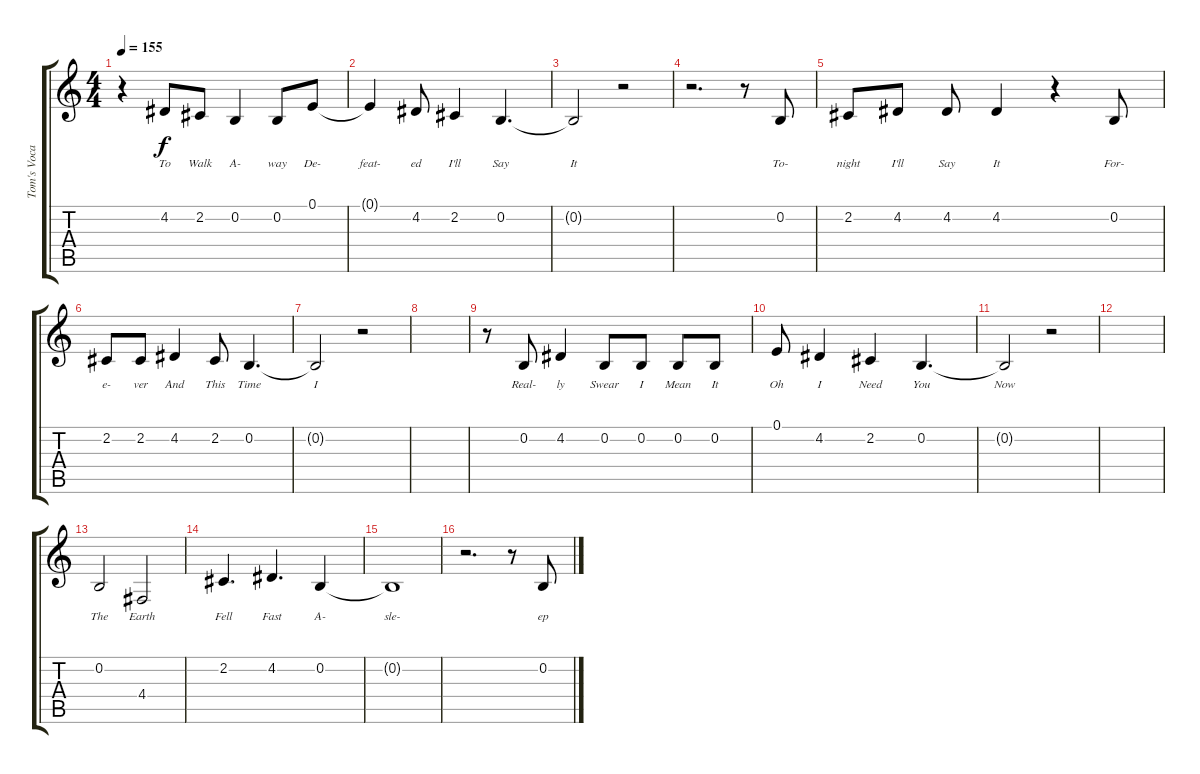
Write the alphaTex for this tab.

\track ("Tom's Vocals" "Tom's Voca") {instrument clarinet}
\staff {score tabs}
\tuning (E4 B3 G3 D3 A2 E2) {hide}
\ts (4 4)
\tempo 155
\clef g2
\ks c
r.4{dy f} 4.2.8{lyrics (0 "To") lyrics (1 "") lyrics (2 "") lyrics (3 "") lyrics (4 "")} 2.2.8{lyrics (0 "Walk") lyrics (1 "") lyrics (2 "") lyrics (3 "") lyrics (4 "")} 0.2.4{lyrics (0 "A-") lyrics (1 "") lyrics (2 "") lyrics (3 "") lyrics (4 "")} 0.2.8{lyrics (0 "way") lyrics (1 "") lyrics (2 "") lyrics (3 "") lyrics (4 "")} 0.1.8{lyrics (0 "De-") lyrics (1 "") lyrics (2 "") lyrics (3 "") lyrics (4 "")} |
0.1{t}.4{lyrics (0 "feat-") lyrics (1 "") lyrics (2 "") lyrics (3 "") lyrics (4 "")} 4.2.8{lyrics (0 "ed") lyrics (1 "") lyrics (2 "") lyrics (3 "") lyrics (4 "")} 2.2.4{lyrics (0 "I'll") lyrics (1 "") lyrics (2 "") lyrics (3 "") lyrics (4 "")} 0.2.4{d lyrics (0 "Say") lyrics (1 "") lyrics (2 "") lyrics (3 "") lyrics (4 "")} |
0.2{t}.2{lyrics (0 "It") lyrics (1 "") lyrics (2 "") lyrics (3 "") lyrics (4 "")} r.2 |
r.2{d} r.8 0.2.8{lyrics (0 "To-") lyrics (1 "") lyrics (2 "") lyrics (3 "") lyrics (4 "")} |
2.2.8{lyrics (0 "night") lyrics (1 "") lyrics (2 "") lyrics (3 "") lyrics (4 "")} 4.2.8{lyrics (0 "I'll") lyrics (1 "") lyrics (2 "") lyrics (3 "") lyrics (4 "")} 4.2.8{lyrics (0 "Say") lyrics (1 "") lyrics (2 "") lyrics (3 "") lyrics (4 "")} 4.2.4{lyrics (0 "It") lyrics (1 "") lyrics (2 "") lyrics (3 "") lyrics (4 "")} r.4 0.2.8{lyrics (0 "For-") lyrics (1 "") lyrics (2 "") lyrics (3 "") lyrics (4 "")} |
2.2.8{lyrics (0 "e-") lyrics (1 "") lyrics (2 "") lyrics (3 "") lyrics (4 "")} 2.2.8{lyrics (0 "ver") lyrics (1 "") lyrics (2 "") lyrics (3 "") lyrics (4 "")} 4.2.4{lyrics (0 "And") lyrics (1 "") lyrics (2 "") lyrics (3 "") lyrics (4 "")} 2.2.8{lyrics (0 "This") lyrics (1 "") lyrics (2 "") lyrics (3 "") lyrics (4 "")} 0.2.4{d lyrics (0 "Time") lyrics (1 "") lyrics (2 "") lyrics (3 "") lyrics (4 "")} |
0.2{t}.2{lyrics (0 "I") lyrics (1 "") lyrics (2 "") lyrics (3 "") lyrics (4 "")} r.2 |
|
r.8 0.2.8{lyrics (0 "Real-") lyrics (1 "") lyrics (2 "") lyrics (3 "") lyrics (4 "")} 4.2.4{lyrics (0 "ly") lyrics (1 "") lyrics (2 "") lyrics (3 "") lyrics (4 "")} 0.2.8{lyrics (0 "Swear") lyrics (1 "") lyrics (2 "") lyrics (3 "") lyrics (4 "")} 0.2.8{lyrics (0 "I") lyrics (1 "") lyrics (2 "") lyrics (3 "") lyrics (4 "")} 0.2.8{lyrics (0 "Mean") lyrics (1 "") lyrics (2 "") lyrics (3 "") lyrics (4 "")} 0.2.8{lyrics (0 "It") lyrics (1 "") lyrics (2 "") lyrics (3 "") lyrics (4 "")} |
0.1.8{lyrics (0 "Oh") lyrics (1 "") lyrics (2 "") lyrics (3 "") lyrics (4 "")} 4.2.4{lyrics (0 "I") lyrics (1 "") lyrics (2 "") lyrics (3 "") lyrics (4 "")} 2.2.4{lyrics (0 "Need") lyrics (1 "") lyrics (2 "") lyrics (3 "") lyrics (4 "")} 0.2.4{d lyrics (0 "You") lyrics (1 "") lyrics (2 "") lyrics (3 "") lyrics (4 "")} |
0.2{t}.2{lyrics (0 "Now") lyrics (1 "") lyrics (2 "") lyrics (3 "") lyrics (4 "")} r.2 |
|
0.2.2{lyrics (0 "The") lyrics (1 "") lyrics (2 "") lyrics (3 "") lyrics (4 "")} 4.4.2{lyrics (0 "Earth") lyrics (1 "") lyrics (2 "") lyrics (3 "") lyrics (4 "")} |
2.2.4{d lyrics (0 "Fell") lyrics (1 "") lyrics (2 "") lyrics (3 "") lyrics (4 "")} 4.2.4{d lyrics (0 "Fast") lyrics (1 "") lyrics (2 "") lyrics (3 "") lyrics (4 "")} 0.2.4{lyrics (0 "A-") lyrics (1 "") lyrics (2 "") lyrics (3 "") lyrics (4 "")} |
0.2{t}.1{lyrics (0 "sle-") lyrics (1 "") lyrics (2 "") lyrics (3 "") lyrics (4 "")} |
r.2{d} r.8 0.2.8{lyrics (0 "ep") lyrics (1 "") lyrics (2 "") lyrics (3 "") lyrics (4 "")}
